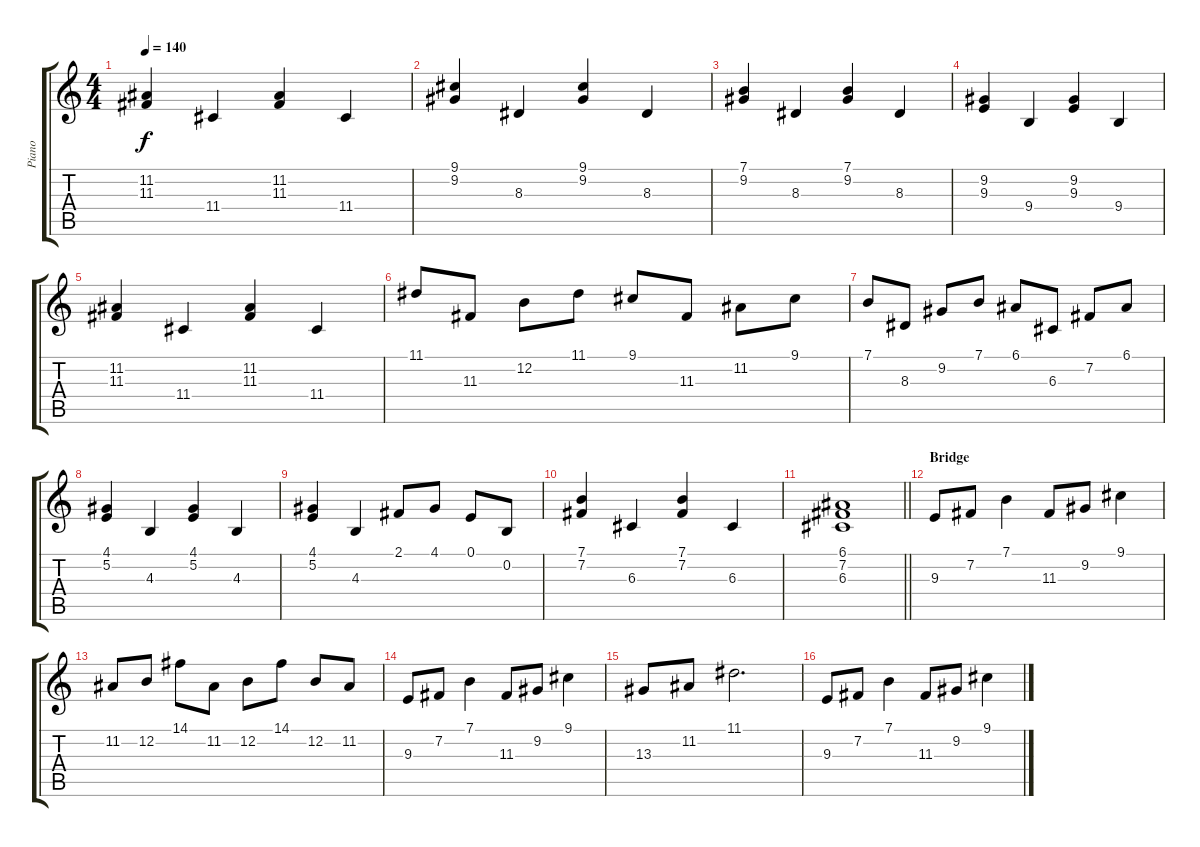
\track ("Piano" "Piano") {instrument acousticgrandpiano}
\staff {score tabs}
\tuning (E4 B3 G3 D3 A2 E2) {hide}
\ts (4 4)
\tempo 140
\clef g2
\ks c
(11.2 11.3).4{dy f} 11.4.4 (11.2 11.3).4 11.4.4 |
(9.1 9.2).4 8.3.4 (9.1 9.2).4 8.3.4 |
(7.1 9.2).4 8.3.4 (7.1 9.2).4 8.3.4 |
(9.2 9.3).4 9.4.4 (9.2 9.3).4 9.4.4 |
(11.2 11.3).4 11.4.4 (11.2 11.3).4 11.4.4 |
11.1.8 11.3.8 12.2.8 11.1.8 9.1.8 11.3.8 11.2.8 9.1.8 |
7.1.8 8.3.8 9.2.8 7.1.8 6.1.8 6.3.8 7.2.8 6.1.8 |
(4.1 5.2).4 4.3.4 (4.1 5.2).4 4.3.4 |
(4.1 5.2).4 4.3.4 2.1.8 4.1.8 0.1.8 0.2.8 |
(7.1 7.2).4 6.3.4 (7.1 7.2).4 6.3.4 |
\barLineRight lightlight
(6.1 7.2 6.3).1 |
\section ("" "Bridge")
9.3.8 7.2.8 7.1.4 11.3.8 9.2.8 9.1.4 |
11.2.8 12.2.8 14.1.8 11.2.8 12.2.8 14.1.8 12.2.8 11.2.8 |
9.3.8 7.2.8 7.1.4 11.3.8 9.2.8 9.1.4 |
13.3.8 11.2.8 11.1.2{d} |
9.3.8 7.2.8 7.1.4 11.3.8 9.2.8 9.1.4
